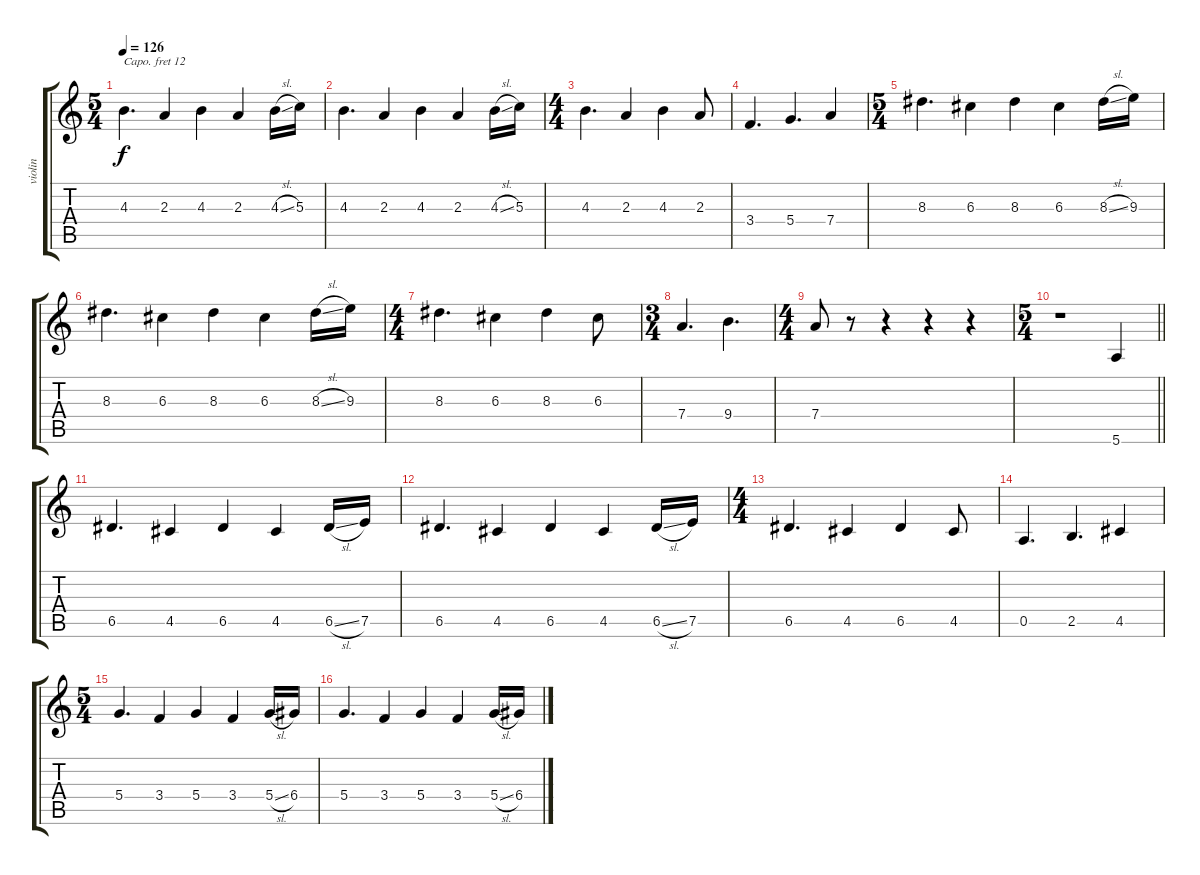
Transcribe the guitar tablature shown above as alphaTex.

\track ("violin" "violin") {instrument violin}
\staff {score tabs}
\capo 12
\tuning (E4 B3 G3 D3 A2 E2) {hide}
\ts (5 4)
\tempo 126
\clef g2
\ks c
4.3.4{d dy f} 2.3.4 4.3.4 2.3.4 4.3{sl}.16 5.3.16 |
4.3.4{d} 2.3.4 4.3.4 2.3.4 4.3{sl}.16 5.3.16 |
\ts (4 4)
4.3.4{d} 2.3.4 4.3.4 2.3.8 |
3.4.4{d} 5.4.4{d} 7.4.4 |
\ts (5 4)
8.3.4{d} 6.3.4 8.3.4 6.3.4 8.3{sl}.16 9.3.16 |
8.3.4{d} 6.3.4 8.3.4 6.3.4 8.3{sl}.16 9.3.16 |
\ts (4 4)
8.3.4{d} 6.3.4 8.3.4 6.3.8 |
\ts (3 4)
7.4.4{d} 9.4.4{d} |
\ts (4 4)
7.4.8 r.8 r.4 r.4 r.4 |
\ts (5 4)
\barLineRight lightlight
r.1 5.6.4 |
6.5.4{d} 4.5.4 6.5.4 4.5.4 6.5{sl}.16 7.5.16 |
6.5.4{d} 4.5.4 6.5.4 4.5.4 6.5{sl}.16 7.5.16 |
\ts (4 4)
6.5.4{d} 4.5.4 6.5.4 4.5.8 |
0.5.4{d} 2.5.4{d} 4.5.4 |
\ts (5 4)
5.4.4{d} 3.4.4 5.4.4 3.4.4 5.4{sl}.16 6.4.16 |
5.4.4{d} 3.4.4 5.4.4 3.4.4 5.4{sl}.16 6.4.16
